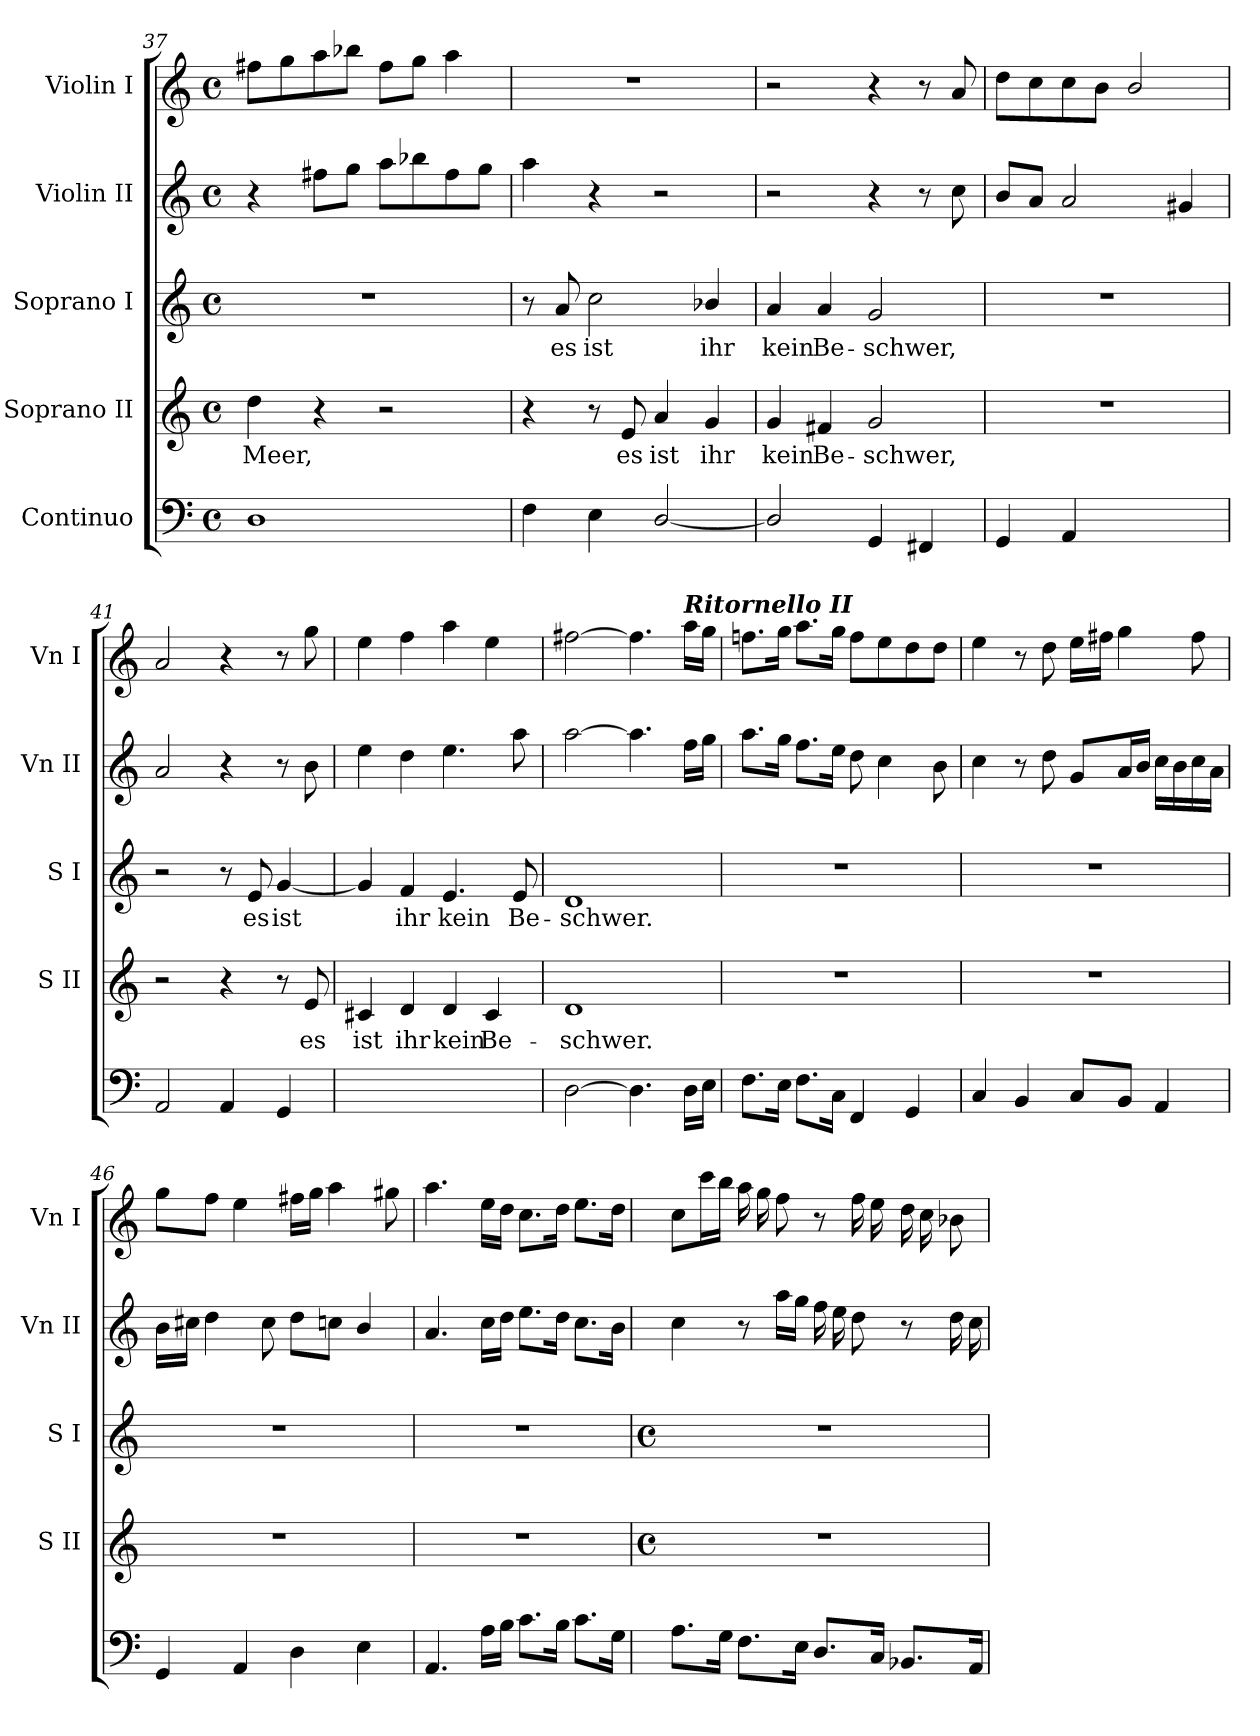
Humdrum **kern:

**kern	**text	**kern	**text	**kern	**text	**kern	**kern
*part5	*part5	*part4	*part4	*part3	*part3	*part2	*part1
*staff5	*staff5	*staff4	*staff4	*staff3	*staff3	*staff2	*staff1
*I"Continuo	*	*I"Soprano II	*	*I"Soprano I	*	*I"Violin II	*I"Violin I
*	*	*I'S II	*	*I'S I	*	*I'Vn II	*I'Vn I
!!LO:LB:g=z
*clefF4	*	*clefG2	*	*clefG2	*	*clefG2	*clefG2
*k[]	*	*k[]	*	*k[]	*	*k[]	*k[]
*C:	*	*C:	*	*C:	*	*C:	*C:
*M4/4	*	*M4/4	*	*M4/4	*	*M4/4	*M4/4
*met(c)	*	*met(c)	*	*met(c)	*	*met(c)	*met(c)
=37	=37	=37	=37	=37	=37	=37	=37
!	!	!	!LO:LY:b	!	!	!	!
1D	.	4dd	Meer,	1r	.	4r	8ff#XL
.	.	.	.	.	.	.	8gg
.	.	4r	.	.	.	8ff#XL	8aa
.	.	.	.	.	.	8ggJ	8bb-XJ
.	.	2r	.	.	.	8aaL	8ff#L
.	.	.	.	.	.	8bb-X	8ggJ
.	.	.	.	.	.	8ff#	4aa
.	.	.	.	.	.	8ggJ	.
=38	=38	=38	=38	=38	=38	=38	=38
4F	.	4r	.	8r	.	4aa	1r
!	!	!	!	!	!LO:LY:b	!	!
.	.	.	.	8a	es	.	.
!	!	!	!	!	!LO:LY:b	!	!
4E	.	8r	.	2cc	ist	4r	.
!	!	!	!LO:LY:b	!	!	!	!
.	.	8e	es	.	.	.	.
!	!	!	!LO:LY:b	!	!	!	!
[2D/	.	4a	ist	.	.	2r	.
!	!	!	!LO:LY:b	!	!LO:LY:b	!	!
.	.	4g	ihr	4b-X/	ihr	.	.
=39	=39	=39	=39	=39	=39	=39	=39
!	!	!	!LO:LY:b	!	!LO:LY:b	!	!
2D/]	.	4g	kein	4a	kein	2r	2r
!	!	!	!LO:LY:b	!	!LO:LY:b	!	!
.	.	4f#X	Be-	4a	Be-	.	.
!	!	!	!LO:LY:b	!	!LO:LY:b	!	!
4GG	.	2g	-schwer,	2g	-schwer,	4r	4r
4FF#X	.	.	.	.	.	8r	8r
.	.	.	.	.	.	8cc	8a
=40	=40	=40	=40	=40	=40	=40	=40
4GG	.	1r	.	1r	.	8bL	8ddL
.	.	.	.	.	.	8aJ	8cc
4AA	.	.	.	.	.	2a	8cc
.	.	.	.	.	.	.	8bJ
!	!LO:LY:b	!	!	!	!	!	!
[4Eyy	4	.	.	.	.	.	2b/
4Eyy]	.	.	.	.	.	4g#X	.
=41	=41	=41	=41	=41	=41	=41	=41
2AA	.	2r	.	2r	.	2a	2a
4AA	.	4r	.	8r	.	4r	4r
!	!	!	!	!	!LO:LY:b	!	!
.	.	.	.	8e	es	.	.
!	!	!	!	!	!LO:LY:b	!	!
4GG	.	8r	.	[4g	ist	8r	8r
!	!	!	!LO:LY:b	!	!	!	!
.	.	8e	es	.	.	8b	8gg
=42	=42	=42	=42	=42	=42	=42	=42
!	!	!	!LO:LY:b	!	!	!	!
[4AAyy	.	4c#X	ist	4g]	.	4ee	4ee
!	!	!	!LO:LY:b	!	!LO:LY:b	!	!
4AAyy_	.	4d	ihr	4f	ihr	4dd	4ff
!	!	!	!LO:LY:b	!	!LO:LY:b	!	!
4AAyy_	.	4d	kein	4.e	kein	4.ee	4aa
!	!	!	!LO:LY:b	!	!	!	!
4AAyy]	.	4c#	Be-	.	.	.	4ee
!	!	!	!	!	!LO:LY:b	!	!
.	.	.	.	8e	Be-	8aa	.
!!LO:LB:g=z
=43	=43	=43	=43	=43	=43	=43	=43
!	!	!	!LO:LY:b	!	!LO:LY:b	!	!
[2D	.	1d	-schwer.	1d	-schwer.	[2aa	[2ff#X
4.D]	.	.	.	.	.	4.aa]	4.ff#]
!	!	!	!	!	!	!	!LO:TX:a:Bi:t=Ritornello II
16DLL	.	.	.	.	.	16ffLL	16aaLL
16EJJ	.	.	.	.	.	16ggJJ	16ggJJ
=44	=44	=44	=44	=44	=44	=44	=44
8.FL	.	1r	.	1r	.	8.aaL	8.ffnL
16EJ	.	.	.	.	.	16ggJ	16ggJ
8.FL	.	.	.	.	.	8.ffL	8.aaL
16CJ	.	.	.	.	.	16eeJ	16ggJ
4FF	.	.	.	.	.	8dd	8ffL
.	.	.	.	.	.	4cc	8ee
4GG	.	.	.	.	.	.	8dd
.	.	.	.	.	.	8b	8ddJ
=45	=45	=45	=45	=45	=45	=45	=45
4C	.	1r	.	1r	.	4cc	4ee
4BB	.	.	.	.	.	8r	8r
.	.	.	.	.	.	8dd	8dd
8CL	.	.	.	.	.	8gL	16eeLL
.	.	.	.	.	.	.	16ff#XJJ
8BBJ	.	.	.	.	.	16aL	4gg
.	.	.	.	.	.	16bJJ	.
4AA	.	.	.	.	.	16ccLL	.
.	.	.	.	.	.	16b	.
.	.	.	.	.	.	16cc	8ff#
.	.	.	.	.	.	16aJJ	.
=46	=46	=46	=46	=46	=46	=46	=46
4GG	.	1r	.	1r	.	16bLL	8ggL
.	.	.	.	.	.	16cc#XJJ	.
.	.	.	.	.	.	4dd	8ffJ
4AA	.	.	.	.	.	.	4ee
.	.	.	.	.	.	8cc#	.
4D	.	.	.	.	.	8ddL	16ff#XLL
.	.	.	.	.	.	.	16ggJJ
.	.	.	.	.	.	8ccnJ	4aa
4E	.	.	.	.	.	4b/	.
.	.	.	.	.	.	.	8gg#X
=47	=47	=47	=47	=47	=47	=47	=47
4.AA	.	1r	.	1r	.	4.a	4.aa
16ALL	.	.	.	.	.	16ccLL	16eeLL
16BJJ	.	.	.	.	.	16ddJJ	16ddJJ
8.cL	.	.	.	.	.	8.eeL	8.ccL
16BJ	.	.	.	.	.	16ddJ	16ddJ
8.cL	.	.	.	.	.	8.ccL	8.eeL
16GJ	.	.	.	.	.	16bJ	16ddJ
!!LO:LB:g=z
=48	=48	=48	=48	=48	=48	=48	=48
*	*	*M4/4	*	*M4/4	*	*	*
*	*	*met(c)	*	*met(c)	*	*	*
8.AL	.	1r	.	1r	.	4cc	8ccL
.	.	.	.	.	.	.	16cccL
16GJ	.	.	.	.	.	.	16bbJJ
8.FL	.	.	.	.	.	8r	16aaLL
.	.	.	.	.	.	.	16gg
.	.	.	.	.	.	16aaLL	8ffJ
16EJ	.	.	.	.	.	16ggJJ	.
8.DL	.	.	.	.	.	16ffLL	8r
.	.	.	.	.	.	16ee	.
.	.	.	.	.	.	8ddJ	16ffLL
16CJ	.	.	.	.	.	.	16eeJJ
8.BB-XL	.	.	.	.	.	8r	16ddLL
.	.	.	.	.	.	.	16cc
.	.	.	.	.	.	16ddLL	8b-XJ
16AAJ	.	.	.	.	.	16ccJJ	.
=	=	=	=	=	=	=	=
*-	*-	*-	*-	*-	*-	*-	*-
